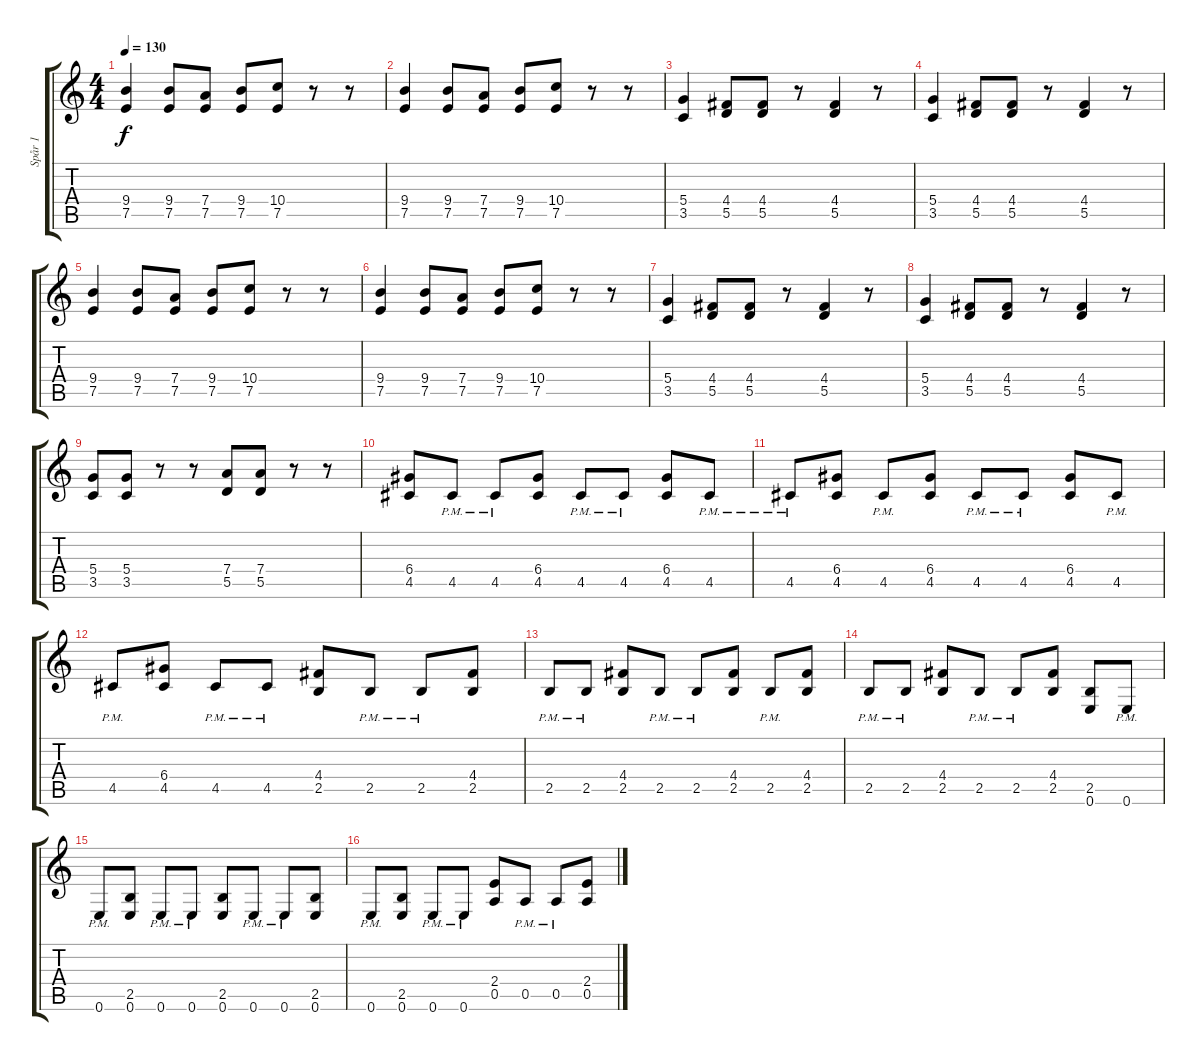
\track ("Spår 1" "Spår 1") {instrument distortionguitar}
\staff {score tabs}
\tuning (E4 B3 G3 D3 A2 E2) {hide}
\ts (4 4)
\tempo 130
\clef g2
\ks c
(9.4 7.5).4{dy f instrument distortionguitar} (9.4 7.5).8 (7.4 7.5).8 (9.4 7.5).8 (10.4 7.5).8 r.8 r.8 |
(9.4 7.5).4 (9.4 7.5).8 (7.4 7.5).8 (9.4 7.5).8 (10.4 7.5).8 r.8 r.8 |
(5.4 3.5).4 (4.4 5.5).8 (4.4 5.5).8 r.8 (4.4 5.5).4 r.8 |
(5.4 3.5).4 (4.4 5.5).8 (4.4 5.5).8 r.8 (4.4 5.5).4 r.8 |
(9.4 7.5).4 (9.4 7.5).8 (7.4 7.5).8 (9.4 7.5).8 (10.4 7.5).8 r.8 r.8 |
(9.4 7.5).4 (9.4 7.5).8 (7.4 7.5).8 (9.4 7.5).8 (10.4 7.5).8 r.8 r.8 |
(5.4 3.5).4 (4.4 5.5).8 (4.4 5.5).8 r.8 (4.4 5.5).4 r.8 |
(5.4 3.5).4 (4.4 5.5).8 (4.4 5.5).8 r.8 (4.4 5.5).4 r.8 |
(5.4 3.5).8 (5.4 3.5).8 r.8 r.8 (7.4 5.5).8 (7.4 5.5).8 r.8 r.8 |
(6.4 4.5).8 4.5{pm}.8 4.5{pm}.8 (6.4 4.5).8 4.5{pm}.8 4.5{pm}.8 (6.4 4.5).8 4.5{pm}.8 |
4.5{pm}.8 (6.4 4.5).8 4.5{pm}.8 (6.4 4.5).8 4.5{pm}.8 4.5{pm}.8 (6.4 4.5).8 4.5{pm}.8 |
4.5{pm}.8 (6.4 4.5).8 4.5{pm}.8 4.5{pm}.8 (4.4 2.5).8 2.5{pm}.8 2.5{pm}.8 (4.4 2.5).8 |
2.5{pm}.8 2.5{pm}.8 (4.4 2.5).8 2.5{pm}.8 2.5{pm}.8 (4.4 2.5).8 2.5{pm}.8 (4.4 2.5).8 |
2.5{pm}.8 2.5{pm}.8 (4.4 2.5).8 2.5{pm}.8 2.5{pm}.8 (4.4 2.5).8 (2.5 0.6).8 0.6{pm}.8 |
0.6{pm}.8 (2.5 0.6).8 0.6{pm}.8 0.6{pm}.8 (2.5 0.6).8 0.6{pm}.8 0.6{pm}.8 (2.5 0.6).8 |
0.6{pm}.8 (2.5 0.6).8 0.6{pm}.8 0.6{pm}.8 (2.4 0.5).8 0.5{pm}.8 0.5{pm}.8 (2.4 0.5).8
